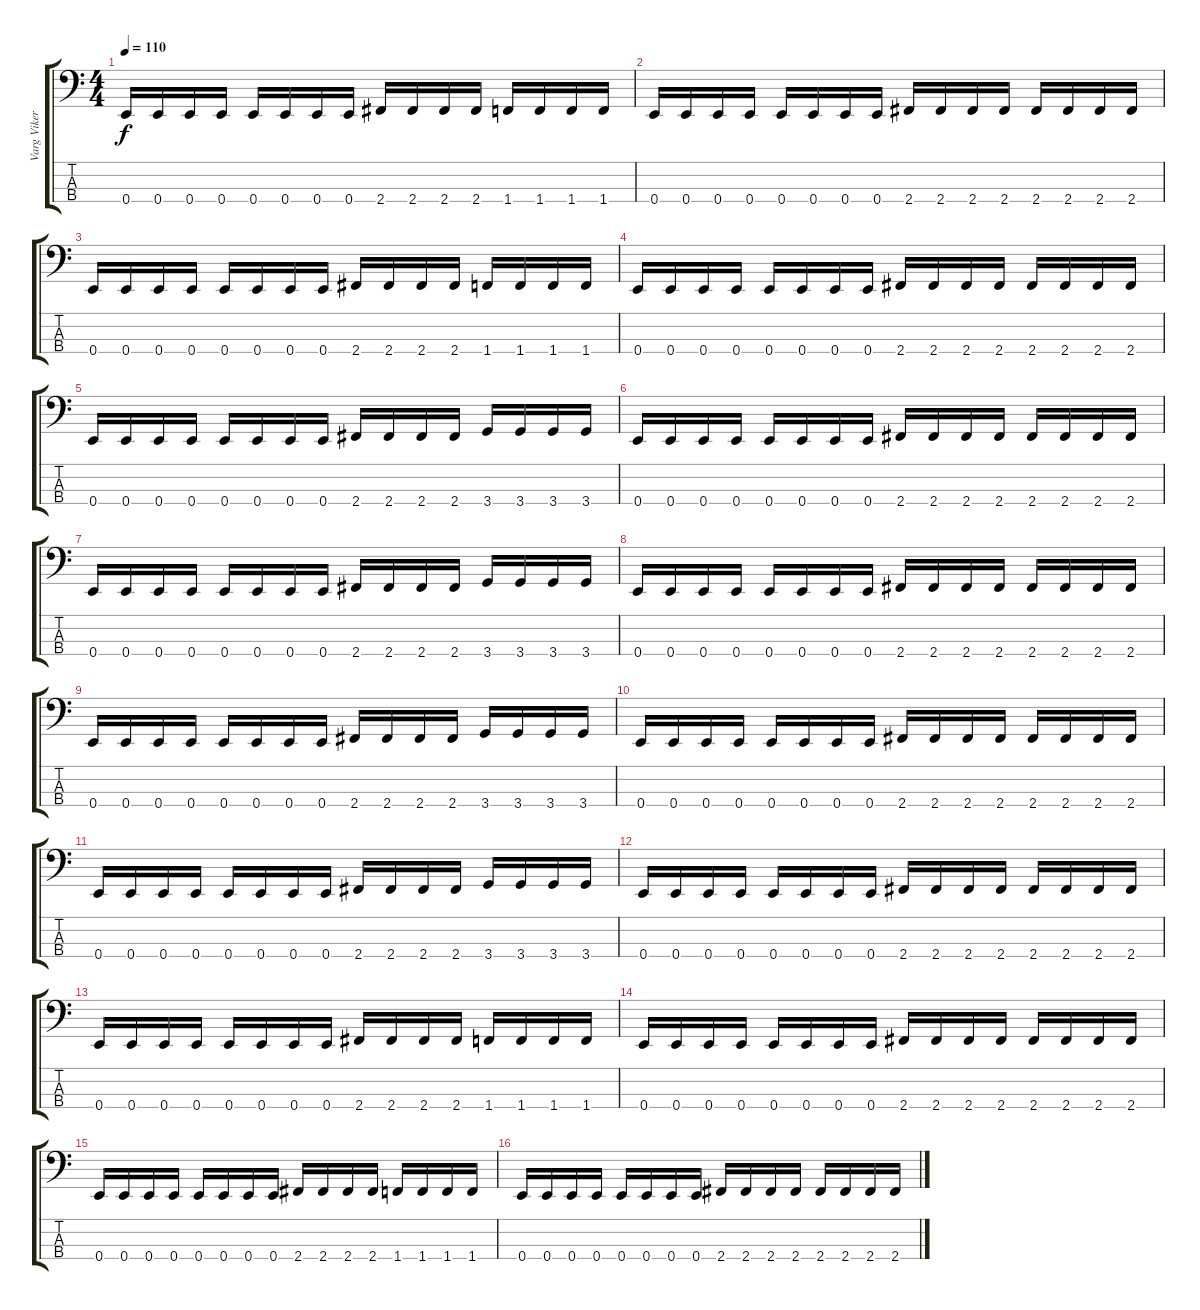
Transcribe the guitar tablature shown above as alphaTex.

\track ("Varg Vikernes " "Varg Viker") {instrument electricbassfinger}
\staff {score tabs}
\tuning (G2 D2 A1 E1) {hide}
\ts (4 4)
\tempo 110
\clef f4
\ks c
0.4.16{dy f} 0.4.16 0.4.16 0.4.16 0.4.16 0.4.16 0.4.16 0.4.16 2.4.16 2.4.16 2.4.16 2.4.16 1.4.16 1.4.16 1.4.16 1.4.16 |
0.4.16 0.4.16 0.4.16 0.4.16 0.4.16 0.4.16 0.4.16 0.4.16 2.4.16 2.4.16 2.4.16 2.4.16 2.4.16 2.4.16 2.4.16 2.4.16 |
0.4.16 0.4.16 0.4.16 0.4.16 0.4.16 0.4.16 0.4.16 0.4.16 2.4.16 2.4.16 2.4.16 2.4.16 1.4.16 1.4.16 1.4.16 1.4.16 |
0.4.16 0.4.16 0.4.16 0.4.16 0.4.16 0.4.16 0.4.16 0.4.16 2.4.16 2.4.16 2.4.16 2.4.16 2.4.16 2.4.16 2.4.16 2.4.16 |
0.4.16 0.4.16 0.4.16 0.4.16 0.4.16 0.4.16 0.4.16 0.4.16 2.4.16 2.4.16 2.4.16 2.4.16 3.4.16 3.4.16 3.4.16 3.4.16 |
0.4.16 0.4.16 0.4.16 0.4.16 0.4.16 0.4.16 0.4.16 0.4.16 2.4.16 2.4.16 2.4.16 2.4.16 2.4.16 2.4.16 2.4.16 2.4.16 |
0.4.16 0.4.16 0.4.16 0.4.16 0.4.16 0.4.16 0.4.16 0.4.16 2.4.16 2.4.16 2.4.16 2.4.16 3.4.16 3.4.16 3.4.16 3.4.16 |
0.4.16 0.4.16 0.4.16 0.4.16 0.4.16 0.4.16 0.4.16 0.4.16 2.4.16 2.4.16 2.4.16 2.4.16 2.4.16 2.4.16 2.4.16 2.4.16 |
0.4.16 0.4.16 0.4.16 0.4.16 0.4.16 0.4.16 0.4.16 0.4.16 2.4.16 2.4.16 2.4.16 2.4.16 3.4.16 3.4.16 3.4.16 3.4.16 |
0.4.16 0.4.16 0.4.16 0.4.16 0.4.16 0.4.16 0.4.16 0.4.16 2.4.16 2.4.16 2.4.16 2.4.16 2.4.16 2.4.16 2.4.16 2.4.16 |
0.4.16 0.4.16 0.4.16 0.4.16 0.4.16 0.4.16 0.4.16 0.4.16 2.4.16 2.4.16 2.4.16 2.4.16 3.4.16 3.4.16 3.4.16 3.4.16 |
0.4.16 0.4.16 0.4.16 0.4.16 0.4.16 0.4.16 0.4.16 0.4.16 2.4.16 2.4.16 2.4.16 2.4.16 2.4.16 2.4.16 2.4.16 2.4.16 |
0.4.16 0.4.16 0.4.16 0.4.16 0.4.16 0.4.16 0.4.16 0.4.16 2.4.16 2.4.16 2.4.16 2.4.16 1.4.16 1.4.16 1.4.16 1.4.16 |
0.4.16 0.4.16 0.4.16 0.4.16 0.4.16 0.4.16 0.4.16 0.4.16 2.4.16 2.4.16 2.4.16 2.4.16 2.4.16 2.4.16 2.4.16 2.4.16 |
0.4.16 0.4.16 0.4.16 0.4.16 0.4.16 0.4.16 0.4.16 0.4.16 2.4.16 2.4.16 2.4.16 2.4.16 1.4.16 1.4.16 1.4.16 1.4.16 |
0.4.16 0.4.16 0.4.16 0.4.16 0.4.16 0.4.16 0.4.16 0.4.16 2.4.16 2.4.16 2.4.16 2.4.16 2.4.16 2.4.16 2.4.16 2.4.16
